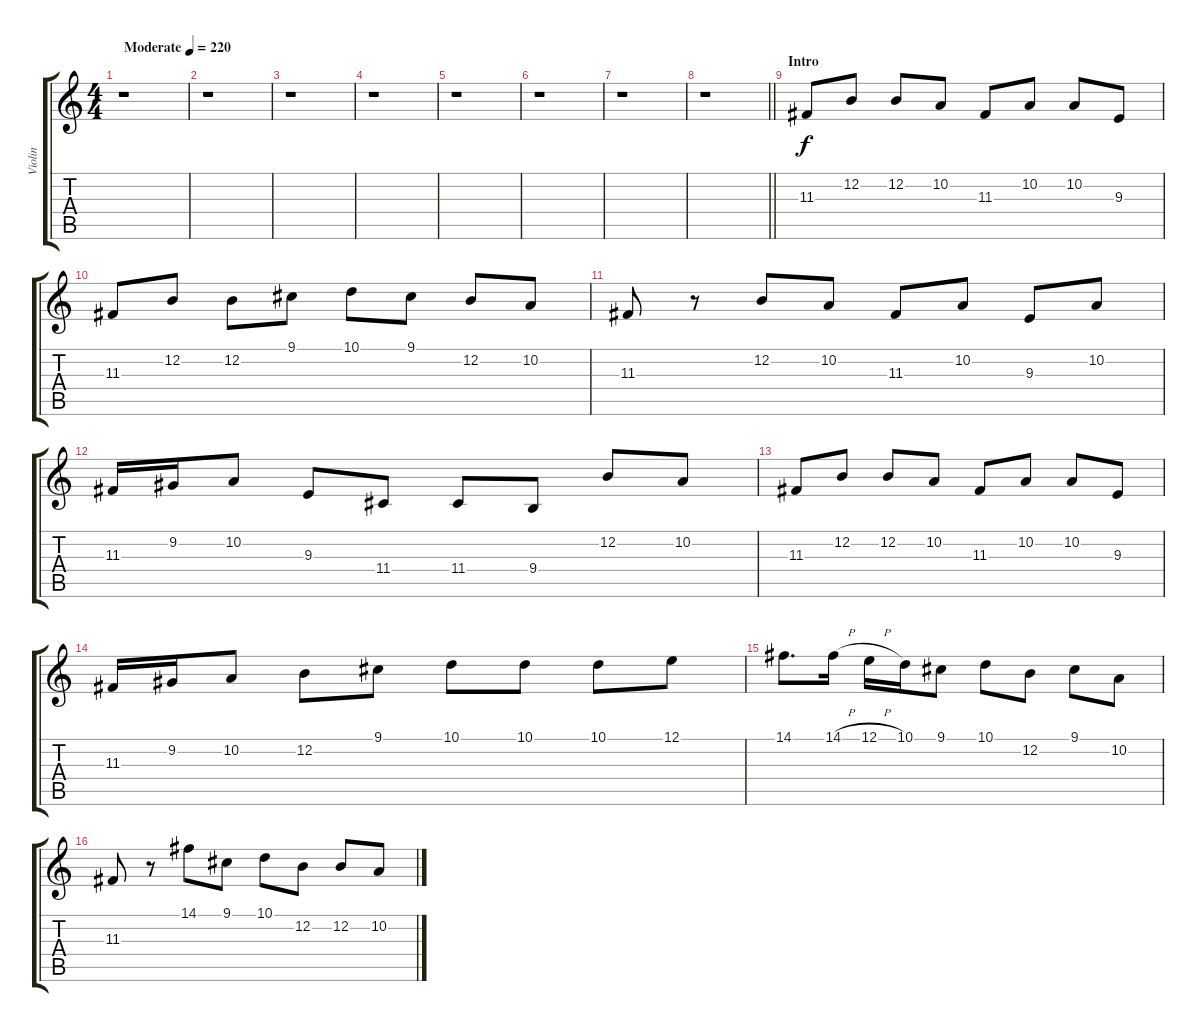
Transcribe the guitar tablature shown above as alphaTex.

\track ("Violin" "Violin") {instrument violin}
\staff {score tabs}
\tuning (E4 B3 G3 D3 A2 E2) {hide}
\ts (4 4)
\tempo (220 "Moderate")
\clef g2
\ks c
r.1{dy f instrument violin} |
r.1 |
r.1 |
r.1 |
r.1 |
r.1 |
r.1 |
\barLineRight lightlight
r.1 |
\section ("" "Intro")
11.3.8{balance 5} 12.2.8 12.2.8 10.2.8 11.3.8 10.2.8 10.2.8 9.3.8 |
11.3.8 12.2.8 12.2.8 9.1.8 10.1.8 9.1.8 12.2.8 10.2.8 |
11.3.8 r.8 12.2.8 10.2.8 11.3.8 10.2.8 9.3.8 10.2.8 |
11.3.16 9.2.16 10.2.8 9.3.8 11.4.8 11.4.8 9.4.8 12.2.8 10.2.8 |
11.3.8 12.2.8 12.2.8 10.2.8 11.3.8 10.2.8 10.2.8 9.3.8 |
11.3.16 9.2.16 10.2.8 12.2.8 9.1.8 10.1.8 10.1.8 10.1.8 12.1.8 |
14.1.8{d} 14.1{h}.16 12.1{h}.16 10.1.16 9.1.8 10.1.8 12.2.8 9.1.8 10.2.8 |
11.3.8 r.8 14.1.8 9.1.8 10.1.8 12.2.8 12.2.8 10.2.8
